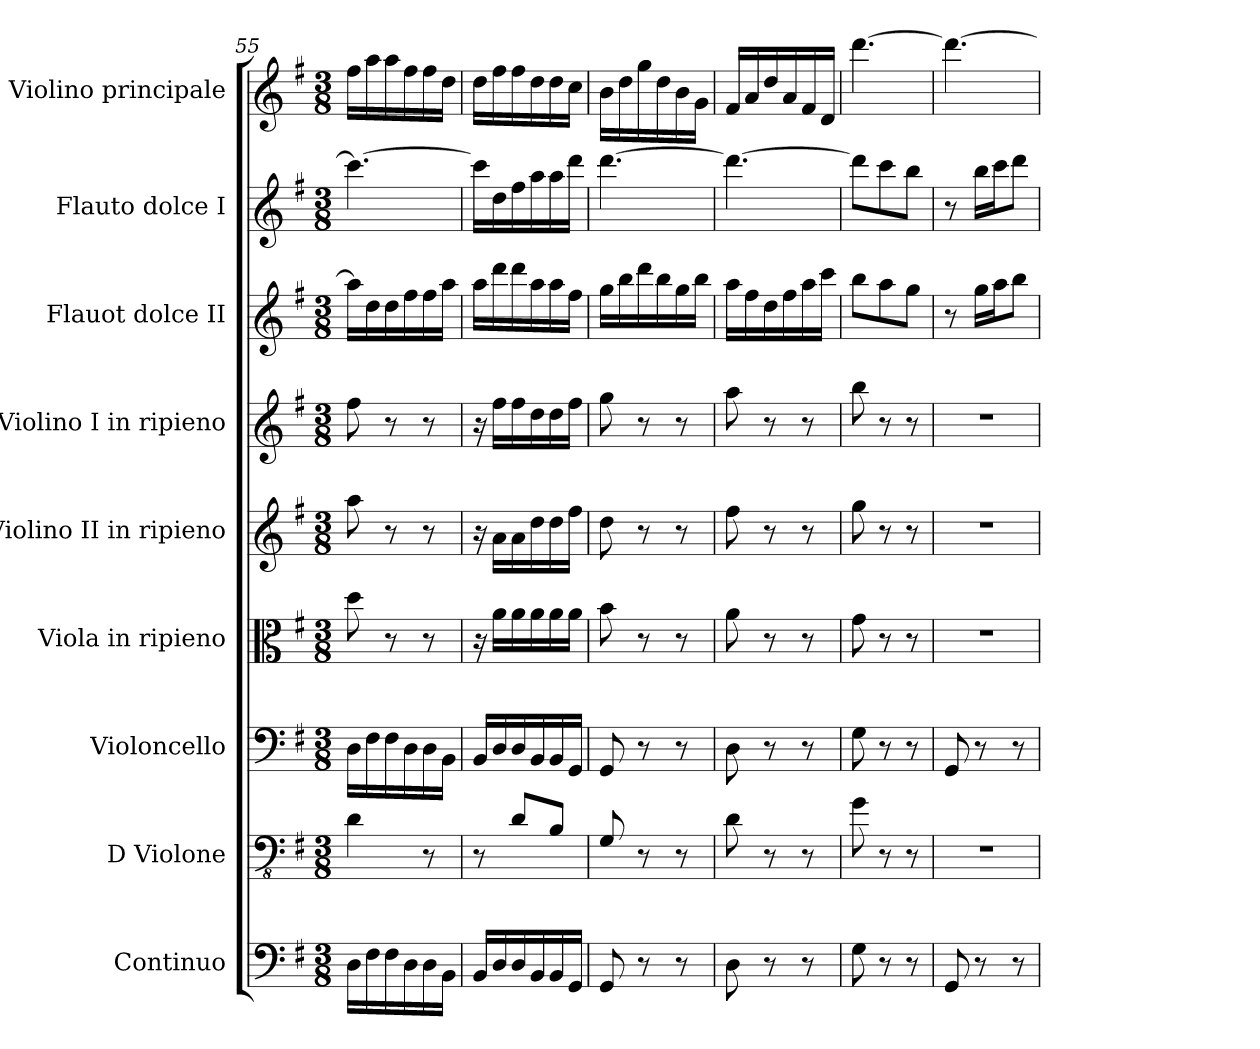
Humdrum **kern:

**kern	**kern	**kern	**kern	**kern	**kern	**kern	**kern	**kern
*part9	*part8	*part7	*part6	*part5	*part4	*part3	*part2	*part1
*staff9	*staff8	*staff7	*staff6	*staff5	*staff4	*staff3	*staff2	*staff1
*I"Continuo	*I"D Violone	*I"Violoncello	*I"Viola in ripieno	*I"Violino II in ripieno	*I"Violino I in ripieno	*I"Flauot dolce II	*I"Flauto dolce I	*I"Violino principale
*I'Cont.	*I'D Vne.	*I'Vc.	*I'Vla.	*I'Vln. II	*I'Vln. I	*I'Fl. II	*I'Fl. I	*I'Vln. p.
*clefF4	*clefFv4	*clefF4	*clefC3	*clefG2	*clefG2	*clefG2	*clefG2	*clefG2
*	*ITrd7c12	*	*	*	*	*	*	*
*k[f#]	*k[f#]	*k[f#]	*k[f#]	*k[f#]	*k[f#]	*k[f#]	*k[f#]	*k[f#]
*M3/8	*M3/8	*M3/8	*M3/8	*M3/8	*M3/8	*M3/8	*M3/8	*M3/8
=55	=55	=55	=55	=55	=55	=55	=55	=55
16D\LL	4DD\	16D\LL	8dd\	8aa\	8ff#\	16aa\LL]	4.ccc\_	16ff#\LL
16F#\	.	16F#\	.	.	.	16dd\	.	16aa\
16F#\	.	16F#\	8r	8r	8r	16dd\	.	16aa\
16D\	.	16D\	.	.	.	16ff#\	.	16ff#\
16D\	8r	16D\	8r	8r	8r	16ff#\	.	16ff#\
16BB\JJ	.	16BB\JJ	.	.	.	16aa\JJ	.	16dd\JJ
=56	=56	=56	=56	=56	=56	=56	=56	=56
16BB/LL	8r	16BB/LL	16r	16r	16r	16aa\LL	16ccc\LL]	16dd\LL
16D/	.	16D/	16a\LL	16a\LL	16ff#\LL	16ddd\	16dd\	16ff#\
16D/	8DD/L	16D/	16a\	16a\	16ff#\	16ddd\	16ff#\	16ff#\
16BB/	.	16BB/	16a\	16dd\	16dd\	16aa\	16aa\	16dd\
16BB/	8BBB/J	16BB/	16a\	16dd\	16dd\	16aa\	16aa\	16dd\
16GG/JJ	.	16GG/JJ	16a\JJ	16ff#\JJ	16ff#\JJ	16ff#\JJ	16ddd\JJ	16cc\JJ
=57	=57	=57	=57	=57	=57	=57	=57	=57
8GG/	8GGG/	8GG/	8b\	8dd\	8gg\	16gg\LL	[4.ddd\	16b\LL
.	.	.	.	.	.	16bb\	.	16dd\
8r	8r	8r	8r	8r	8r	16ddd\	.	16gg\
.	.	.	.	.	.	16bb\	.	16dd\
8r	8r	8r	8r	8r	8r	16gg\	.	16b\
.	.	.	.	.	.	16bb\JJ	.	16g\JJ
=58	=58	=58	=58	=58	=58	=58	=58	=58
8D\	8DD\	8D\	8a\	8ff#\	8aa\	16aa\LL	4.ddd\_	16f#/LL
.	.	.	.	.	.	16ff#\	.	16a/
8r	8r	8r	8r	8r	8r	16dd\	.	16dd/
.	.	.	.	.	.	16ff#\	.	16a/
8r	8r	8r	8r	8r	8r	16aa\	.	16f#/
.	.	.	.	.	.	16ccc\JJ	.	16d/JJ
!!LO:PB:g=z
=59	=59	=59	=59	=59	=59	=59	=59	=59
8G\	8GG\	8G\	8g\	8gg\	8bb\	8bb\L	8ddd\L]	[4.ddd\
8r	8r	8r	8r	8r	8r	8aa\	8ccc\	.
8r	8r	8r	8r	8r	8r	8gg\J	8bb\J	.
=60	=60	=60	=60	=60	=60	=60	=60	=60
8GG/	4.r	8GG/	4.r	4.r	4.r	8r	8r	4.ddd\_
8r	.	8r	.	.	.	16gg\LL	16bb\LL	.
.	.	.	.	.	.	16aa\J	16ccc\J	.
8r	.	8r	.	.	.	8bb\J	8ddd\J	.
=	=	=	=	=	=	=	=	=
*-	*-	*-	*-	*-	*-	*-	*-	*-
